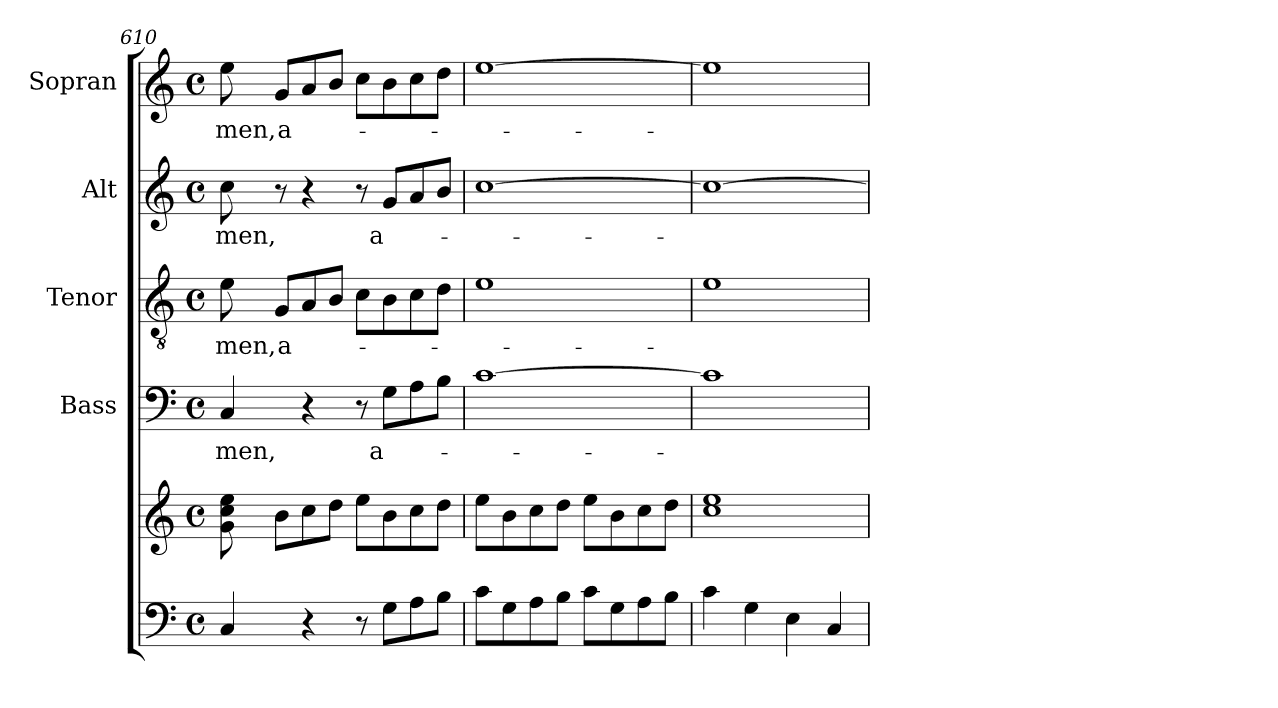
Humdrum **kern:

**kern	**kern	**kern	**text	**kern	**text	**kern	**text	**kern	**text
*part5	*part5	*part4	*part4	*part3	*part3	*part2	*part2	*part1	*part1
*staff6	*staff5	*staff4	*staff4	*staff3	*staff3	*staff2	*staff2	*staff1	*staff1
*	*	*I"Bass	*	*I"Tenor	*	*I"Alt	*	*I"Sopran	*
*	*	*I'B.	*	*I'T.	*	*I'A.	*	*I'S.	*
*clefF4	*clefG2	*clefF4	*	*clefGv2	*	*clefG2	*	*clefG2	*
*k[]	*k[]	*k[]	*	*k[]	*	*k[]	*	*k[]	*
*C:	*C:	*C:	*	*C:	*	*C:	*	*C:	*
*M4/4	*M4/4	*M4/4	*	*M4/4	*	*M4/4	*	*M4/4	*
*met(c)	*met(c)	*met(c)	*	*met(c)	*	*met(c)	*	*met(c)	*
=610	=610	=610	=610	=610	=610	=610	=610	=610	=610
!	!	!	!LO:LY:b	!	!LO:LY:b	!	!LO:LY:b	!	!LO:LY:b
4C/	8g\ 8cc\ 8ee\	4C/	-men,	8e\	-men,	8cc\	-men,	8ee\	-men,
!	!	!	!	!	!LO:LY:b	!	!	!	!LO:LY:b
.	8b\L	.	.	8G/L	a-	8r	.	8g/L	a-
4r	8cc\	4r	.	8A/	.	4r	.	8a/	.
.	8dd\J	.	.	8B/J	.	.	.	8b/J	.
8r	8ee\L	8r	.	8c\L	.	8r	.	8cc\L	.
!	!	!	!LO:LY:b	!	!	!	!LO:LY:b	!	!
8G\L	8b\	8G\L	a-	8B\	.	8g/L	a-	8b\	.
8A\	8cc\	8A\	.	8c\	.	8a/	.	8cc\	.
8B\J	8dd\J	8B\J	.	8d\J	.	8b/J	.	8dd\J	.
=611	=611	=611	=611	=611	=611	=611	=611	=611	=611
8c\L	8ee\L	[1c	.	1e	.	[1cc	.	[1ee	.
8G\	8b\	.	.	.	.	.	.	.	.
8A\	8cc\	.	.	.	.	.	.	.	.
8B\J	8dd\J	.	.	.	.	.	.	.	.
8c\L	8ee\L	.	.	.	.	.	.	.	.
8G\	8b\	.	.	.	.	.	.	.	.
8A\	8cc\	.	.	.	.	.	.	.	.
8B\J	8dd\J	.	.	.	.	.	.	.	.
=612	=612	=612	=612	=612	=612	=612	=612	=612	=612
4c\	1cc 1ee	1c]	.	1e	.	1cc_	.	1ee]	.
4G\	.	.	.	.	.	.	.	.	.
4E\	.	.	.	.	.	.	.	.	.
4C/	.	.	.	.	.	.	.	.	.
=	=	=	=	=	=	=	=	=	=
*-	*-	*-	*-	*-	*-	*-	*-	*-	*-
